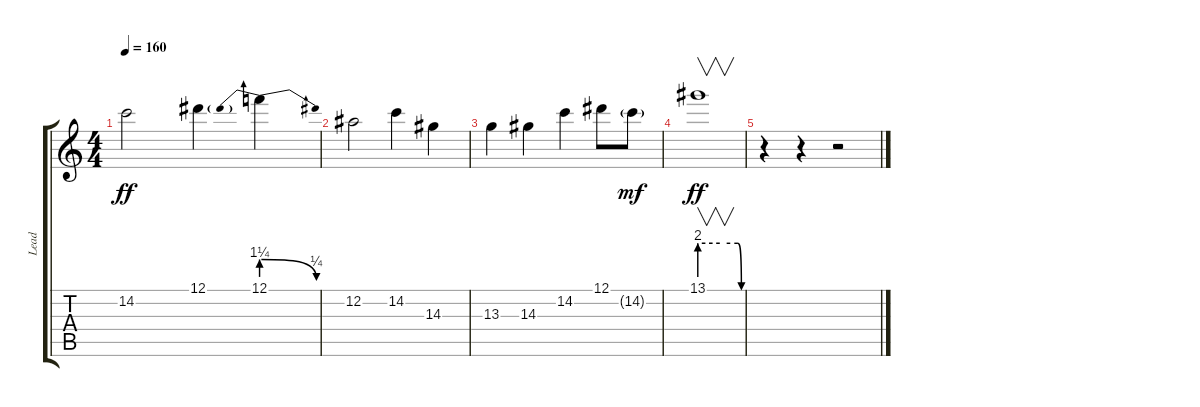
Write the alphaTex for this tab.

\track ("Lead" "Lead") {instrument overdrivenguitar}
\staff {score tabs}
\tuning (Eb4 Bb3 Gb3 Db3 Ab2 Eb2) {hide}
\ts (4 4)
\tempo 160
\clef g2
\ks c
14.2.2{dy ff} 12.1.4 12.1{be (prebendrelease 0 5 60 1)}.4 |
12.2.2 14.2.4 14.3.4 |
13.3.4 14.3.4 14.2.4 12.1.8 14.2{g}.8{dy mf} |
13.1{be (custom 0 8 29 8 44 8 55 8 60 0)}.1{v dy ff} |
r.4 r.4 r.2
